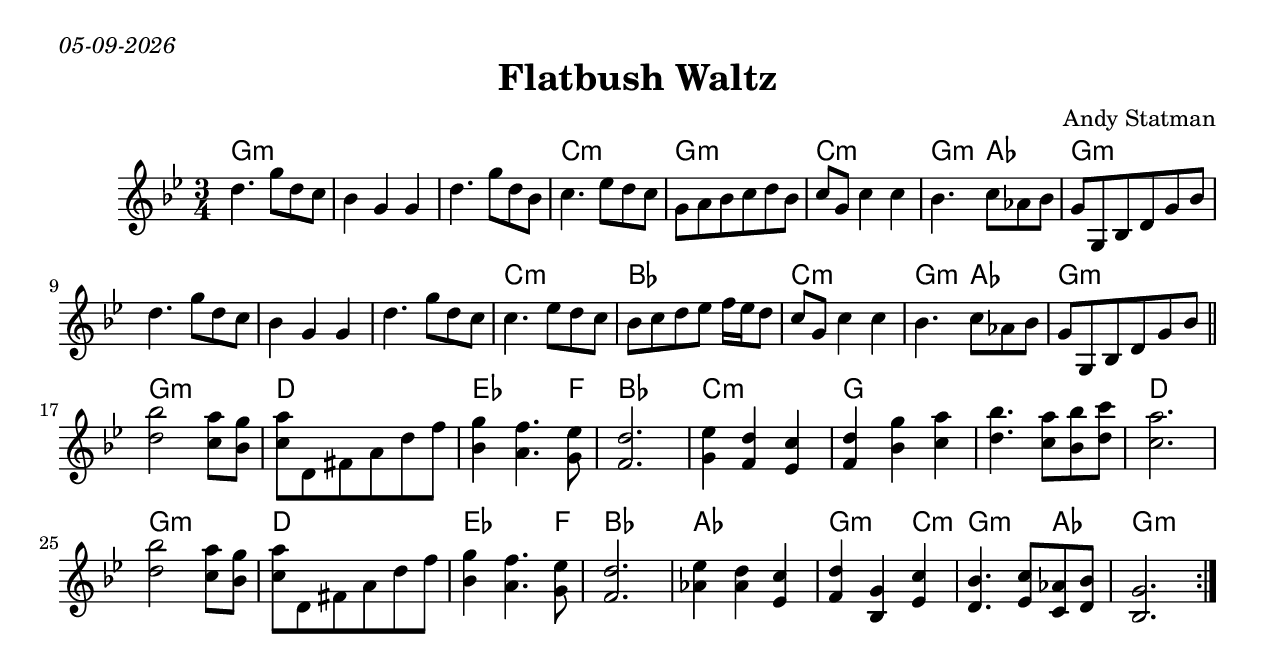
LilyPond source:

\version "2.18.0"
\include "english.ly"
\paper{
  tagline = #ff
  print-all-headers = ##t
  #(set-paper-size "letter")
}
date = #(strftime "%d-%m-%Y" (localtime (current-time)))

\markup{ \italic{ \date }  }

%\markup{ Got something to say? }

global = {
  \clef treble
  \key g \minor
  \time 3/4
  \set Score.markFormatter = #format-mark-box-alphabet
}

%#################################### Melody ########################
%melody =  \transpose c d \relative c' {  %transpose for clarinet
melody = \relative c'' {
  \global
  %\partial 16*3 a16 d f   %lead in notes

  \repeat volta 2{
   %\mark \default
   d4. g8 d c
   bf4 g g
   d'4. g8 d bf
   c4. ef8 d c

   g8 a bf c d bf
   c8 g c4 c
   %d4. g8 d c
   bf4. c8 af bf
   g8 g, bf d g bf

   d4. g8 d c
   bf4 g g
   d'4. g8 d c
   c4. ef8 d c

   bf8 c d ef f16 ef d8|
   c8 g c4 c
   bf4. c8 af bf
   g8 g, bf d g bf \bar"||"
   \break
   %   B part
   <<d2 bf'>><< a8  c,>> <<bf g'>>
   <<a8 c,>> d,fs a d f
   <<bf,4 g'>> <<a,4. f'>> <<g,8 ef'>>
   <<d2. f,>>
   % higher note 2nd
   <<ef'4 g,>><<f d'>> <<ef, c' >>
   <<f,4 d'>> <<bf g'>> <<c, a'>>
   <<{d,4. c8 bf d
      c2.
      d2 c8 bf
     }
     {bf'4. a8 bf c
      a2.
      bf2 a8 g
   }>>

   <<c,8 a'>> d,, fs a d f %maybe f #

   <<{bf,4  a4. g8
      f2.
      af4 af ef
      f4 bf, ef
      d4. ef8 c d
      bf2.
     }
     {g''4 f4. ef8
     d2.
     ef4 d c
     d4 g, c
     bf4.c8 af bf
     g2.
   }>>


  }




}
%################################# Lyrics #####################
%\addlyrics{ \set stanza = #"1. " }
%################################# Chords #######################
harmonies = \chordmode {
  g2.*3:m
  c2.:m
  g2.:m
  c2.:m
  g4.:m af4.
  g2.*4:m
  c2.:m
  bf2.
  c2.:m
  g4.:m af4.
  g2.:m
  % high part
  g2.:m
  d2.
  ef8*5 f8
  bf2.
  c2.:m
  g2.*2
  d2.
  g2.:m
  d2.
  ef8*5 f8
  bf2.
  af2.
  g2:m c4:m
  g2:m af4
  g2.:m
}

\score {
  <<
    \new ChordNames {
      \set chordChanges = ##t
      \harmonies
    }
    \new Staff   \melody
  >>
  \header{
    title= "Flatbush Waltz"
    subtitle=""
    composer= "Andy Statman"
    instrument =""
    arranger= ""
  }
  \layout{indent = 1.0\cm}
  \midi {
    \tempo 4 = 120

    % \midi { }
  }
}
%{
% more verses:
\markup{}
\markup {
  \fill-line {
    \hspace #0.1 % distance from left margin
    \column {
      \line { "1."
	\column {
	  ""
	}
      }
      \hspace #0.2 % vertical distance between verses
      \line { "2."
	\column {
	 ""
	}
      }
    }
    \hspace #0.1  % horiz. distance between columns
    \column {
      \line { "3."
	\column {
	  ""
	}
      }
      \hspace #0.2 % distance between verses
      \line { "4."
	\column {
	 ""
	}
      }
    }
    \hspace #0.1 % distance to right margin
  }
}

%}
